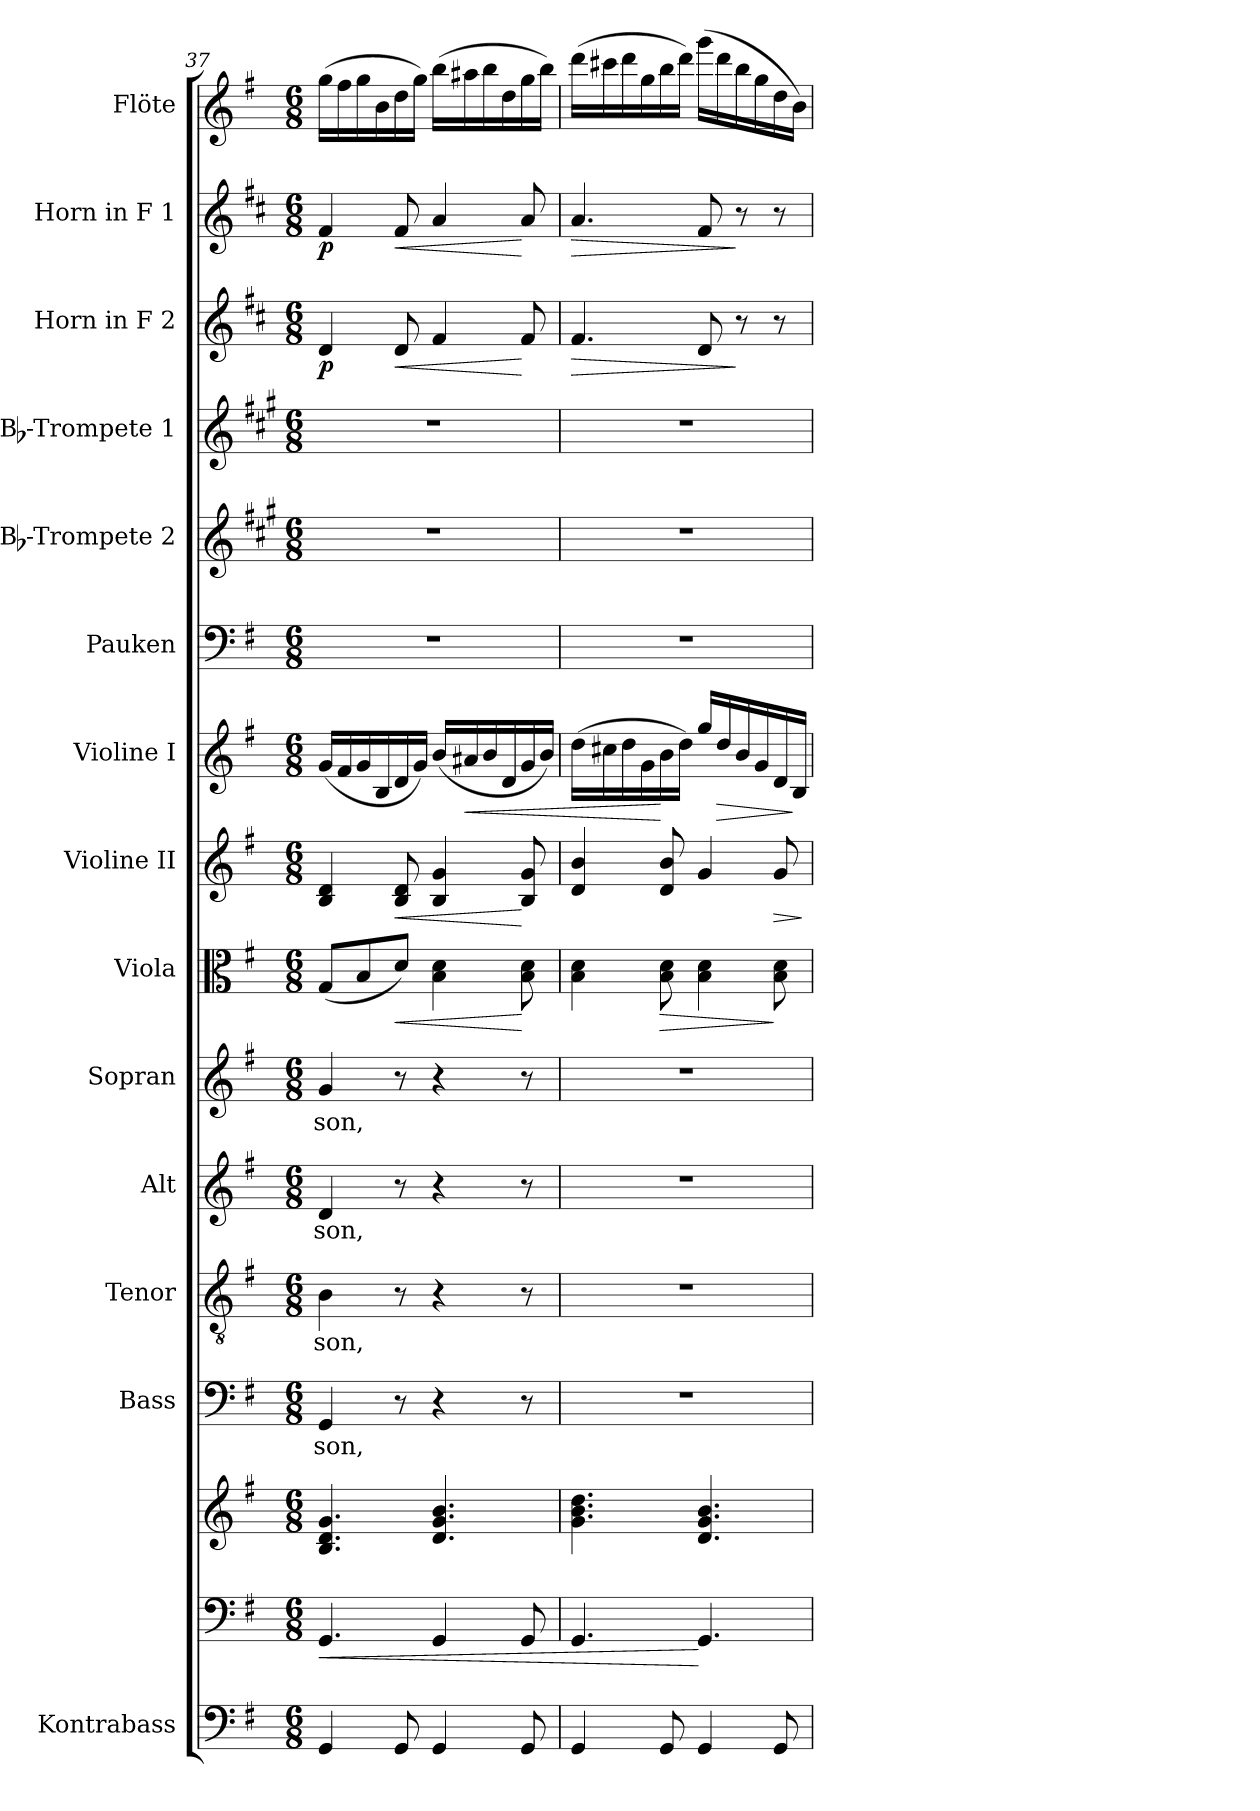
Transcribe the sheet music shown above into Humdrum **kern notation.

**kern	**kern	**kern	**dynam	**kern	**text	**kern	**text	**kern	**text	**kern	**text	**kern	**dynam	**kern	**dynam	**kern	**dynam	**kern	**kern	**kern	**kern	**dynam	**kern	**dynam	**kern
*part15	*part14	*part14	*part14	*part13	*part13	*part12	*part12	*part11	*part11	*part10	*part10	*part9	*part9	*part8	*part8	*part7	*part7	*part6	*part5	*part4	*part3	*part3	*part2	*part2	*part1
*staff16	*staff15	*staff14	*staff14/15	*staff13	*staff13	*staff12	*staff12	*staff11	*staff11	*staff10	*staff10	*staff9	*staff9	*staff8	*staff8	*staff7	*staff7	*staff6	*staff5	*staff4	*staff3	*staff3	*staff2	*staff2	*staff1
*I"Kontrabass	*	*	*	*I"Bass	*	*I"Tenor	*	*I"Alt	*	*I"Sopran	*	*I"Viola	*	*I"Violine II	*	*I"Violine I	*	*I"Pauken	*I"Bb-Trompete 2	*I"Bb-Trompete 1	*I"Horn in F 2	*	*I"Horn in F 1	*	*I"Flöte
*I'Kb.	*	*	*	*I'B.	*	*I'T.	*	*I'A.	*	*I'S.	*	*I'Vla.	*	*I'Vl. II	*	*I'Vl. I	*	*I'Pk.	*I'Bb Trp. 2	*I'Bb Trp. 1	*	*	*	*	*I'Fl.
*clefF4	*clefF4	*clefG2	*	*clefF4	*	*clefGv2	*	*clefG2	*	*clefG2	*	*clefC3	*	*clefG2	*	*clefG2	*	*clefF4	*clefG2	*clefG2	*clefG2	*	*clefG2	*	*clefG2
*ITrd7c12	*	*	*	*	*	*	*	*	*	*	*	*	*	*	*	*	*	*	*ITrd1c2	*ITrd1c2	*ITrd4c7	*	*ITrd4c7	*	*
*k[f#]	*k[f#]	*k[f#]	*	*k[f#]	*	*k[f#]	*	*k[f#]	*	*k[f#]	*	*k[f#]	*	*k[f#]	*	*k[f#]	*	*k[f#]	*k[f#]	*k[f#]	*k[f#]	*	*k[f#]	*	*k[f#]
*G:	*G:	*G:	*	*G:	*	*G:	*	*G:	*	*G:	*	*G:	*	*G:	*	*G:	*	*G:	*G:	*G:	*G:	*	*G:	*	*G:
*M6/8	*M6/8	*M6/8	*	*M6/8	*	*M6/8	*	*M6/8	*	*M6/8	*	*M6/8	*	*M6/8	*	*M6/8	*	*M6/8	*M6/8	*M6/8	*M6/8	*	*M6/8	*	*M6/8
=37	=37	=37	=37	=37	=37	=37	=37	=37	=37	=37	=37	=37	=37	=37	=37	=37	=37	=37	=37	=37	=37	=37	=37	=37	=37
!	!	!	!LO:HP:b=2	!	!LO:LY:b	!	!LO:LY:b	!	!LO:LY:b	!	!LO:LY:b	!	!	!	!	!	!	!	!	!	!	!LO:DY:b	!	!LO:DY:b	!
4GGG/	4.GG/	4.B/ 4.d/ 4.g/	<	4GG/	-son,	4B\	-son,	4d/	-son,	4g/	-son,	(<8G/L	.	4B/ 4d/	.	(<16g/LL	.	2.r	2.r	2.r	4G/	p	4B/	p	(>16gg\LL
.	.	.	.	.	.	.	.	.	.	.	.	.	.	.	.	16f#/	.	.	.	.	.	.	.	.	16ff#\
.	.	.	.	.	.	.	.	.	.	.	.	8B/	.	.	.	16g/	.	.	.	.	.	.	.	.	16gg\
.	.	.	.	.	.	.	.	.	.	.	.	.	.	.	.	16B/	.	.	.	.	.	.	.	.	16b\
!	!	!	!	!	!	!	!	!	!	!	!	!	!LO:HP:b	!	!LO:HP:b	!	!	!	!	!	!	!LO:HP:b	!	!LO:HP:b	!
8GGG/	.	.	.	8r	.	8r	.	8r	.	8r	.	8d/J)	<	8B/ 8d/	<	16d/	.	.	.	.	8G/	<	8B/	<	16dd\
.	.	.	.	.	.	.	.	.	.	.	.	.	.	.	.	16g/JJ)	.	.	.	.	.	.	.	.	16gg\JJ)
4GGG/	4GG/	4.d/ 4.g/ 4.b/	.	4r	.	4r	.	4r	.	4r	.	4B\ 4d\	.	4B/ 4g/	.	(<16b/LL	.	.	.	.	4B/	.	4d/	.	(>16bb\LL
!	!	!	!	!	!	!	!	!	!	!	!	!	!	!	!	!	!LO:HP:b	!	!	!	!	!	!	!	!
.	.	.	.	.	.	.	.	.	.	.	.	.	.	.	.	16a#X/	<	.	.	.	.	.	.	.	16aa#X\
.	.	.	.	.	.	.	.	.	.	.	.	.	.	.	.	16b/	.	.	.	.	.	.	.	.	16bb\
.	.	.	.	.	.	.	.	.	.	.	.	.	.	.	.	16d/	.	.	.	.	.	.	.	.	16dd\
8GGG/	8GG/	.	.	8r	.	8r	.	8r	.	8r	.	8B\ 8d\	[	8B/ 8g/	[	16g/	.	.	.	.	8B/	[	8d/	[	16gg\
.	.	.	.	.	.	.	.	.	.	.	.	.	.	.	.	16b/JJ)	.	.	.	.	.	.	.	.	16bb\JJ)
=38	=38	=38	=38	=38	=38	=38	=38	=38	=38	=38	=38	=38	=38	=38	=38	=38	=38	=38	=38	=38	=38	=38	=38	=38	=38
!	!	!	!	!	!	!	!	!	!	!	!	!	!	!	!	!	!	!	!	!	!	!LO:HP:b	!	!LO:HP:b	!
4GGG/	4.GG/	4.g\ 4.b\ 4.dd\	.	2.r	.	2.r	.	2.r	.	2.r	.	4B\ 4d\	.	4d/ 4b/	.	(>16dd\LL	.	2.r	2.r	2.r	4.B/	>	4.d/	>	(>16ddd\LL
.	.	.	.	.	.	.	.	.	.	.	.	.	.	.	.	16cc#X\	.	.	.	.	.	.	.	.	16ccc#X\
.	.	.	.	.	.	.	.	.	.	.	.	.	.	.	.	16dd\	.	.	.	.	.	.	.	.	16ddd\
.	.	.	.	.	.	.	.	.	.	.	.	.	.	.	.	16g\	.	.	.	.	.	.	.	.	16gg\
!	!	!	!	!	!	!	!	!	!	!	!	!	!LO:HP:b	!	!	!	!	!	!	!	!	!	!	!	!
8GGG/	.	.	.	.	.	.	.	.	.	.	.	8B\ 8d\	>	8d/ 8b/	.	16b\	[	.	.	.	.	.	.	.	16bb\
.	.	.	.	.	.	.	.	.	.	.	.	.	.	.	.	16dd\JJ)	.	.	.	.	.	.	.	.	16ddd\JJ)
4GGG/	4.GG/	4.d/ 4.g/ 4.b/	] [ ]	.	.	.	.	.	.	.	.	4B\ 4d\	.	4g/	.	16gg/LL	.	.	.	.	8G/	.	8B/	.	(>16ggg\LL
!	!	!	!	!	!	!	!	!	!	!	!	!	!	!	!	!	!LO:HP:b	!	!	!	!	!	!	!	!
.	.	.	.	.	.	.	.	.	.	.	.	.	.	.	.	16dd/	>	.	.	.	.	.	.	.	16ddd\
.	.	.	.	.	.	.	.	.	.	.	.	.	.	.	.	16b/	.	.	.	.	8r	]	8r	]	16bb\
.	.	.	.	.	.	.	.	.	.	.	.	.	.	.	.	16g/	.	.	.	.	.	.	.	.	16gg\
!	!	!	!	!	!	!	!	!	!	!	!	!	!	!	!LO:HP:b	!	!	!	!	!	!	!	!	!	!
8GGG/	.	.	.	.	.	.	.	.	.	.	.	8B\ 8d\	]	8g/	>	16d/	.	.	.	.	8r	.	8r	.	16dd\
.	.	.	.	.	.	.	.	.	.	.	.	.	.	.	.	16B/JJ	]	.	.	.	.	.	.	.	16b\JJ)
.	.	.	.	.	.	.	.	.	.	.	.	.	.	.	]	.	.	.	.	.	.	.	.	.	.
=	=	=	=	=	=	=	=	=	=	=	=	=	=	=	=	=	=	=	=	=	=	=	=	=	=
*-	*-	*-	*-	*-	*-	*-	*-	*-	*-	*-	*-	*-	*-	*-	*-	*-	*-	*-	*-	*-	*-	*-	*-	*-	*-
